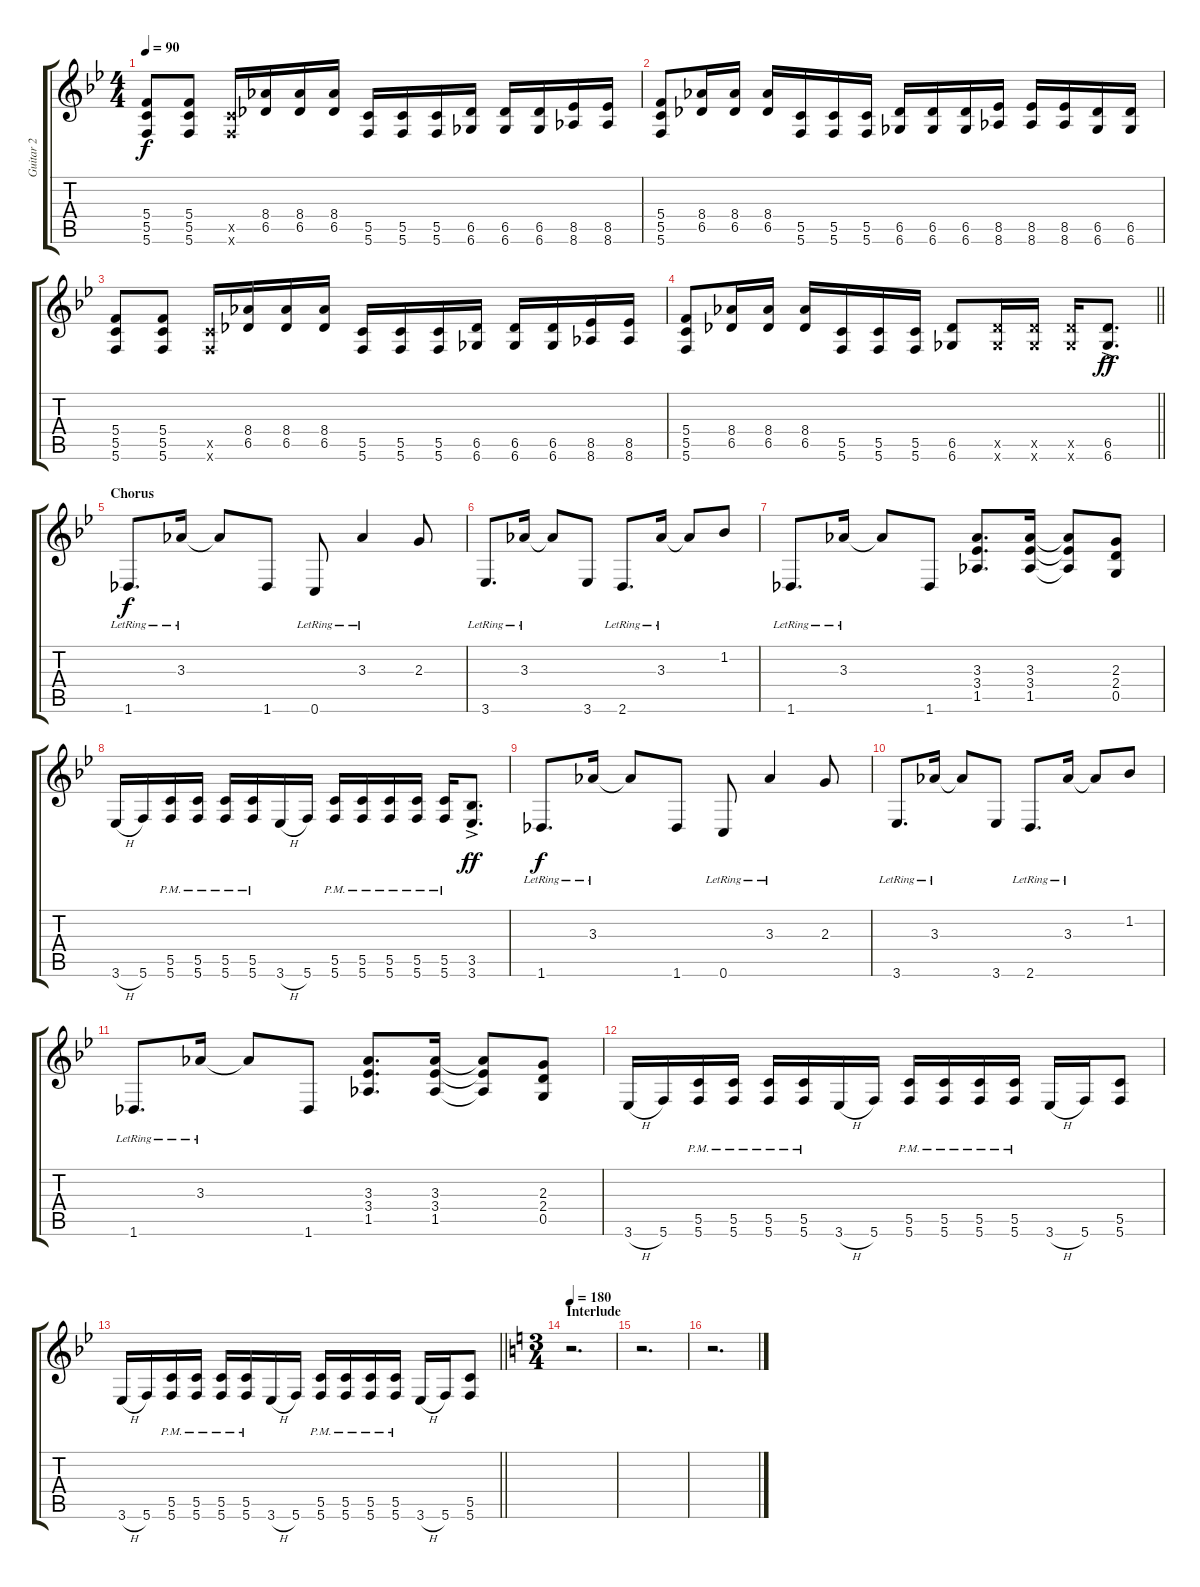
\track ("Guitar 2" "Guitar 2") {instrument distortionguitar}
\staff {score tabs}
\tuning (D4 A3 F3 C3 G2 C2) {hide}
\ts (4 4)
\tempo 90
\clef g2
\ks bb
(5.4 5.5 5.6).8{dy f} (5.4 5.5 5.6).8 (5.5{x} 5.6{x}).16 (8.4 6.5).16 (8.4 6.5).16 (8.4 6.5).16 (5.5 5.6).16 (5.5 5.6).16 (5.5 5.6).16 (6.5 6.6).16 (6.5 6.6).16 (6.5 6.6).16 (8.5 8.6).16 (8.5 8.6).16 |
(5.4 5.5 5.6).8 (8.4 6.5).16 (8.4 6.5).16 (8.4 6.5).16 (5.5 5.6).16 (5.5 5.6).16 (5.5 5.6).16 (6.5 6.6).16 (6.5 6.6).16 (6.5 6.6).16 (8.5 8.6).16 (8.5 8.6).16 (8.5 8.6).16 (6.5 6.6).16 (6.5 6.6).16 |
(5.4 5.5 5.6).8 (5.4 5.5 5.6).8 (5.5{x} 5.6{x}).16 (8.4 6.5).16 (8.4 6.5).16 (8.4 6.5).16 (5.5 5.6).16 (5.5 5.6).16 (5.5 5.6).16 (6.5 6.6).16 (6.5 6.6).16 (6.5 6.6).16 (8.5 8.6).16 (8.5 8.6).16 |
\barLineRight lightlight
(5.4 5.5 5.6).8 (8.4 6.5).16 (8.4 6.5).16 (8.4 6.5).16 (5.5 5.6).16 (5.5 5.6).16 (5.5 5.6).16 (6.5 6.6).8 (6.5{x} 6.6{x}).16 (6.5{x} 6.6{x}).16 (6.5{x} 6.6{x}).16 (6.5{ac} 6.6{ac}).8{d dy ff} |
\section ("" "Chorus")
1.6{lr}.8{d dy f} 3.3{lr}.16 3.3{t}.8 1.6.8 0.6{lr}.8 3.3{lr}.4 2.3.8 |
3.6{lr}.8{d} 3.3{lr}.16 3.3{t}.8 3.6.8 2.6{lr}.8{d} 3.3{lr}.16 3.3{t}.8 1.2.8 |
1.6{lr}.8{d} 3.3{lr}.16 3.3{t}.8 1.6.8 (3.3 3.4 1.5).8{d} (3.3 3.4 1.5).16 (3.3{t} 3.4{t} 1.5{t}).8 (2.3 2.4 0.5).8 |
3.6{h}.16 5.6.16 (5.5{pm} 5.6{pm}).16 (5.5{pm} 5.6{pm}).16 (5.5{pm} 5.6{pm}).16 (5.5{pm} 5.6{pm}).16 3.6{h}.16 5.6.16 (5.5{pm} 5.6{pm}).16 (5.5{pm} 5.6{pm}).16 (5.5{pm} 5.6{pm}).16 (5.5{pm} 5.6{pm}).16 (5.5{pm} 5.6{pm}).16 (3.5{ac} 3.6{ac}).8{d dy ff} |
1.6{lr}.8{d dy f} 3.3{lr}.16 3.3{t}.8 1.6.8 0.6{lr}.8 3.3{lr}.4 2.3.8 |
3.6{lr}.8{d} 3.3{lr}.16 3.3{t}.8 3.6.8 2.6{lr}.8{d} 3.3{lr}.16 3.3{t}.8 1.2.8 |
1.6{lr}.8{d} 3.3{lr}.16 3.3{t}.8 1.6.8 (3.3 3.4 1.5).8{d} (3.3 3.4 1.5).16 (3.3{t} 3.4{t} 1.5{t}).8 (2.3 2.4 0.5).8 |
3.6{h}.16 5.6.16 (5.5{pm} 5.6{pm}).16 (5.5{pm} 5.6{pm}).16 (5.5{pm} 5.6{pm}).16 (5.5{pm} 5.6{pm}).16 3.6{h}.16 5.6.16 (5.5{pm} 5.6{pm}).16 (5.5{pm} 5.6{pm}).16 (5.5{pm} 5.6{pm}).16 (5.5{pm} 5.6{pm}).16 3.6{h}.16 5.6.16 (5.5 5.6).8 |
\barLineRight lightlight
3.6{h}.16 5.6.16 (5.5{pm} 5.6{pm}).16 (5.5{pm} 5.6{pm}).16 (5.5{pm} 5.6{pm}).16 (5.5{pm} 5.6{pm}).16 3.6{h}.16 5.6.16 (5.5{pm} 5.6{pm}).16 (5.5{pm} 5.6{pm}).16 (5.5{pm} 5.6{pm}).16 (5.5{pm} 5.6{pm}).16 3.6{h}.16 5.6.16 (5.5 5.6).8 |
\ts (3 4)
\section ("" "Interlude")
\tempo 180
\ks c
r.2{d} |
r.2{d} |
r.2{d}
